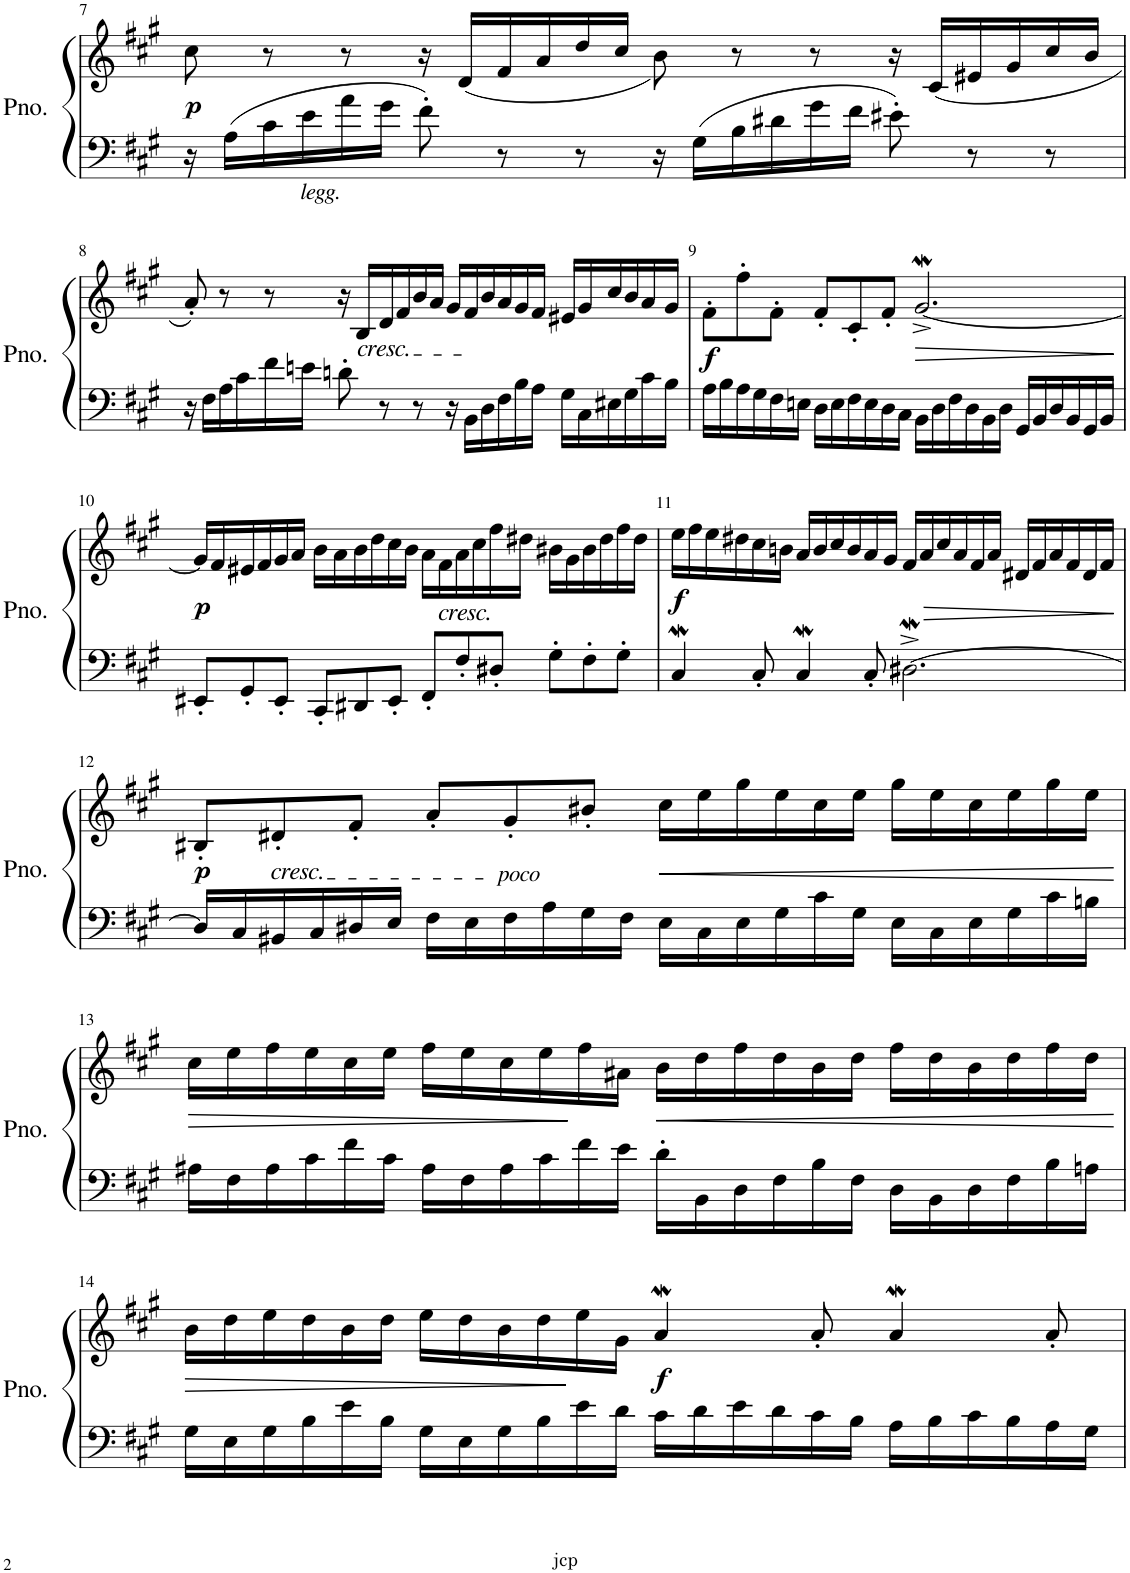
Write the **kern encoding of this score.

**kern	**kern	**dynam
*part1	*part1	*part1
*staff2	*staff1	*staff1/2
*I"Piano	*	*
*I'Pno.	*	*
!!LO:PB:g=z
*clefF4	*clefG2	*
*k[f#c#g#]	*k[f#c#g#]	*
*M12/8	*M12/8	*
=7	=7	=7
!	!	!LO:DY:b
16r	8cc#\	p
16A\LL	.	.
16c#\	8r	.
!LO:TX:b:i:t=legg.	!	!
16e\	.	.
16a\	8r	.
16g#\JJ	.	.
8f#'\	16r	.
.	(<16d/LL	.
8r	16f#/	.
.	16a/	.
8r	16dd/	.
.	16cc#/JJ	.
16r	8b\)	.
16G#\LL	.	.
16B\	8r	.
16d#X\	.	.
16g#\	8r	.
16f#\JJ	.	.
8e#X'\	16r	.
.	(16c#/LL	.
8r	16e#X/	.
.	16g#/	.
8r	16cc#/	.
.	16b/JJ	.
!!LO:LB:g=z
=8	=8	=8
16r	8a'/)	.
16F#\LL	.	.
16A\	8r	.
16c#\	.	.
16f#\	8r	.
16en\JJ	.	.
8dn'\	16r	.
!	!LO:TX:b:i:t=cresc.	!
.	16B/LL	.
8r	16d/	.
.	16f#/	.
8r	16b/	.
.	16a/JJ	.
16r	16g#/LL	.
16BB\LL	16f#/	.
16D\	16b/	.
16F#\	16a/	.
16B\	16g#/	.
16A\JJ	16f#/JJ	.
16G#\LL	16e#X/LL	.
16C#\	16g#/	.
16E#X\	16cc#/	.
16G#\	16b/	.
16c#\	16a/	.
16B\JJ	16g#/JJ	.
=9	=9	=9
!	!	!LO:DY:b
16A\LL	8f#'\L	f
16B\	.	.
16A\	8ff#'\	.
16G#\	.	.
16F#\	8f#'\J	.
16En\JJ	.	.
16D\LL	8f#'/L	.
16E\	.	.
16F#\	8c#'/	.
16E\	.	.
16D\	8f#'/J	.
16C#\JJ	.	.
!	!	!LO:HP:b
16BB\LL	[2.g#W^/	>
16D\	.	.
16F#\	.	.
16D\	.	.
16BB\	.	.
16D\JJ	.	.
16GG#/LL	.	.
16BB/	.	.
16D/	.	.
16BB/	.	.
16GG#/	.	.
16BB/JJ	.	.
.	.	]
!!LO:LB:g=z
=10	=10	=10
!	!	!LO:DY:b
8EE#X'/L	16g#/LL]	p
.	16f#/	.
8GG#'/	16e#X/	.
.	16f#/	.
8EE#'/J	16g#/	.
.	16a/JJ	.
8CC#'/L	16b\LL	.
.	16a\	.
8DD#X/	16b\	.
.	16dd\	.
8EE#'/J	16cc#\	.
.	16b\JJ	.
8FF#'/L	16a\LL	.
!	!LO:TX:b:i:t=cresc.	!
.	16f#\	.
8F#'/	16a\	.
.	16cc#\	.
8D#X'/J	16ff#\	.
.	16dd#X\JJ	.
8G#'\L	16b#X\LL	.
.	16g#\	.
8F#'\	16b#\	.
.	16dd#\	.
8G#'\J	16ff#\	.
.	16dd#\JJ	.
=11	=11	=11
!	!	!LO:DY:b
4C#W/	16ee\LL	f
.	16ff#\	.
.	16ee\	.
.	16dd#X\	.
8C#'/	16cc#\	.
.	16bn\JJ	.
4C#W/	16a/LL	.
.	16b/	.
.	16cc#/	.
.	16b/	.
8C#'/	16a/	.
.	16g#/JJ	.
!	!	!LO:HP:b
[2.D#XW^\	16f#/LL	>
.	16a/	.
.	16cc#/	.
.	16a/	.
.	16f#/	.
.	16a/JJ	.
.	16d#X/LL	.
.	16f#/	.
.	16a/	.
.	16f#/	.
.	16d#/	.
.	16f#/JJ	.
.	.	]
!!LO:LB:g=z
=12	=12	=12
!	!	!LO:DY:b
16D#/LL]	8B#X'/L	p
16C#/	.	.
!	!LO:TX:b:i:t=cresc.	!
16BB#X/	8d#X'/	.
16C#/	.	.
!	!LO:TX:b:i:t=poco	!
16D#X/	8f#'/J	.
16E/JJ	.	.
16F#\LL	8a'/L	.
16E\	.	.
16F#\	8g#'/	.
16A\	.	.
16G#\	8b#X'/J	.
16F#\JJ	.	.
!	!	!LO:HP:b
16E\LL	16cc#\LL	<
16C#\	16ee\	.
16E\	16gg#\	.
16G#\	16ee\	.
16c#\	16cc#\	.
16G#\JJ	16ee\JJ	.
16E\LL	16gg#\LL	.
16C#\	16ee\	.
16E\	16cc#\	.
16G#\	16ee\	.
16c#\	16gg#\	.
16Bn\JJ	16ee\JJ	.
.	.	[
!!LO:LB:g=z
=13	=13	=13
!	!	!LO:HP:b
16A#X\LL	16cc#\LL	>
16F#\	16ee\	.
16A#\	16ff#\	.
16c#\	16ee\	.
16f#\	16cc#\	.
16c#\JJ	16ee\JJ	.
16A#\LL	16ff#\LL	.
16F#\	16ee\	.
16A#\	16cc#\	.
16c#\	16ee\	.
16f#\	16ff#\	]
16e\JJ	16a#X\JJ	.
!	!	!LO:HP:b
16d'\LL	16b\LL	<
16BB\	16dd\	.
16D\	16ff#\	.
16F#\	16dd\	.
16B\	16b\	.
16F#\JJ	16dd\JJ	.
16D\LL	16ff#\LL	.
16BB\	16dd\	.
16D\	16b\	.
16F#\	16dd\	.
16B\	16ff#\	.
16An\JJ	16dd\JJ	.
.	.	[
!!LO:LB:g=z
=14	=14	=14
!	!	!LO:HP:b
16G#\LL	16b\LL	>
16E\	16dd\	.
16G#\	16ee\	.
16B\	16dd\	.
16e\	16b\	.
16B\JJ	16dd\JJ	.
16G#\LL	16ee\LL	.
16E\	16dd\	.
16G#\	16b\	.
16B\	16dd\	.
16e\	16ee\	]
16d\JJ	16g#\JJ	.
!	!	!LO:DY:b
16c#\LL	4aw/	f
16d\	.	.
16e\	.	.
16d\	.	.
16c#\	8a'/	.
16B\JJ	.	.
16A\LL	4aw/	.
16B\	.	.
16c#\	.	.
16B\	.	.
16A\	8a'/	.
16G#\JJ	.	.
=	=	=
*-	*-	*-
